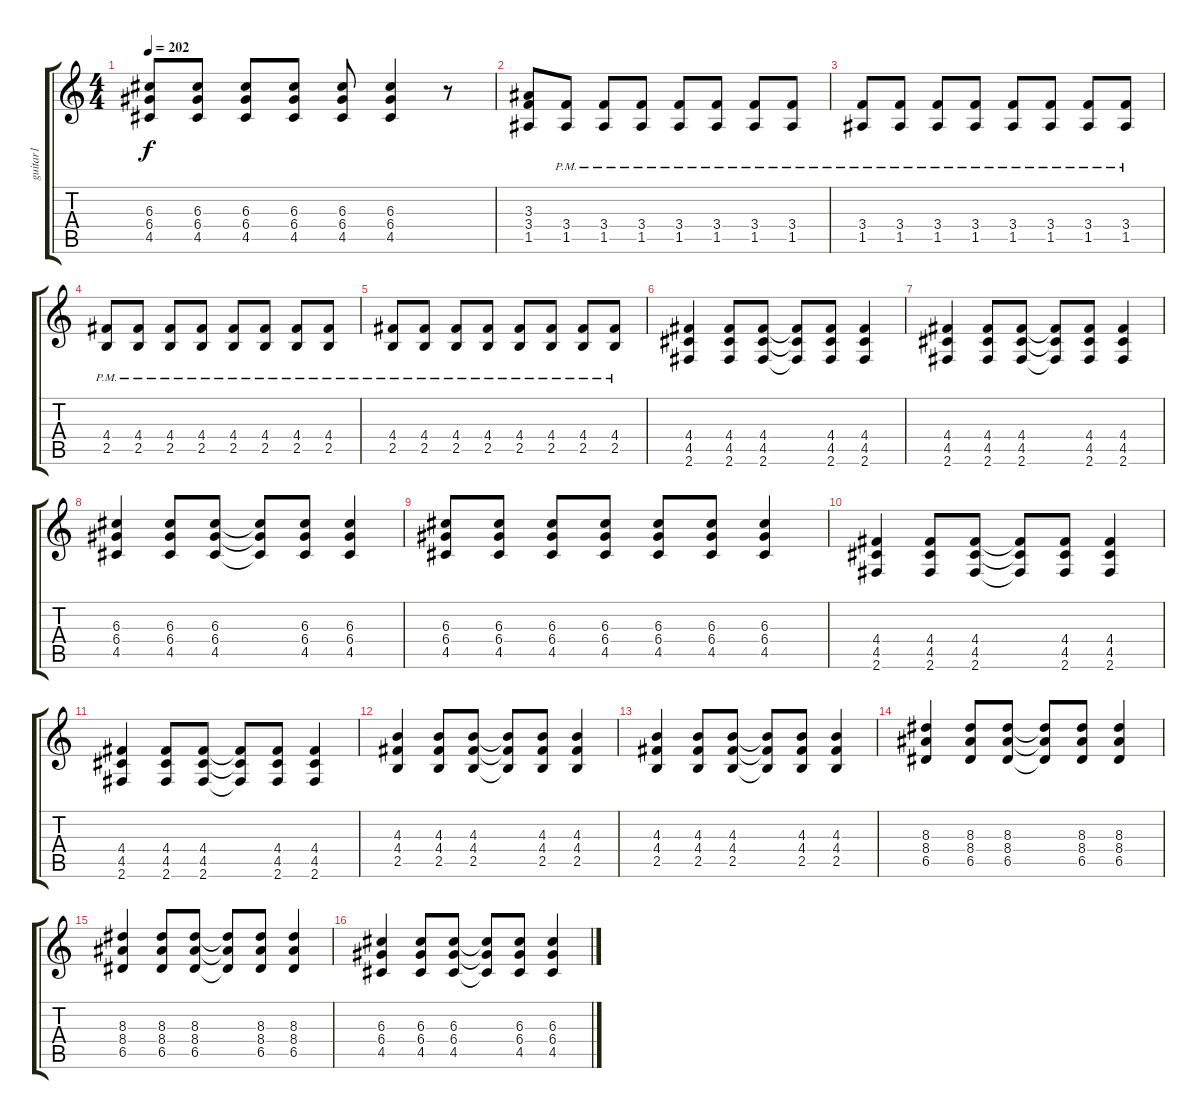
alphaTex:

\track ("guitar1" "guitar1") {instrument distortionguitar}
\staff {score tabs}
\tuning (E4 B3 G3 D3 A2 E2) {hide}
\ts (4 4)
\tempo 202
\clef g2
\ks c
(6.3 6.4 4.5).8{dy f} (6.3 6.4 4.5).8 (6.3 6.4 4.5).8 (6.3 6.4 4.5).8 (6.3 6.4 4.5).8 (6.3 6.4 4.5).4 r.8 |
(3.3 3.4 1.5).8 (3.4{pm} 1.5{pm}).8 (3.4{pm} 1.5{pm}).8 (3.4{pm} 1.5{pm}).8 (3.4{pm} 1.5{pm}).8 (3.4{pm} 1.5{pm}).8 (3.4{pm} 1.5{pm}).8 (3.4{pm} 1.5{pm}).8 |
(3.4{pm} 1.5{pm}).8 (3.4{pm} 1.5{pm}).8 (3.4{pm} 1.5{pm}).8 (3.4{pm} 1.5{pm}).8 (3.4{pm} 1.5{pm}).8 (3.4{pm} 1.5{pm}).8 (3.4{pm} 1.5{pm}).8 (3.4{pm} 1.5{pm}).8 |
(4.4{pm} 2.5{pm}).8 (4.4{pm} 2.5{pm}).8 (4.4{pm} 2.5{pm}).8 (4.4{pm} 2.5{pm}).8 (4.4{pm} 2.5{pm}).8 (4.4{pm} 2.5{pm}).8 (4.4{pm} 2.5{pm}).8 (4.4{pm} 2.5{pm}).8 |
(4.4{pm} 2.5{pm}).8 (4.4{pm} 2.5{pm}).8 (4.4{pm} 2.5{pm}).8 (4.4{pm} 2.5{pm}).8 (4.4{pm} 2.5{pm}).8 (4.4{pm} 2.5{pm}).8 (4.4{pm} 2.5{pm}).8 (4.4{pm} 2.5{pm}).8 |
(4.4 4.5 2.6).4 (4.4 4.5 2.6).8 (4.4 4.5 2.6).8 (4.4{t} 4.5{t} 2.6{t}).8 (4.4 4.5 2.6).8 (4.4 4.5 2.6).4 |
(4.4 4.5 2.6).4 (4.4 4.5 2.6).8 (4.4 4.5 2.6).8 (4.4{t} 4.5{t} 2.6{t}).8 (4.4 4.5 2.6).8 (4.4 4.5 2.6).4 |
(6.3 6.4 4.5).4 (6.3 6.4 4.5).8 (6.3 6.4 4.5).8 (6.3{t} 6.4{t} 4.5{t}).8 (6.3 6.4 4.5).8 (6.3 6.4 4.5).4 |
(6.3 6.4 4.5).8 (6.3 6.4 4.5).8 (6.3 6.4 4.5).8 (6.3 6.4 4.5).8 (6.3 6.4 4.5).8 (6.3 6.4 4.5).8 (6.3 6.4 4.5).4 |
(4.4 4.5 2.6).4 (4.4 4.5 2.6).8 (4.4 4.5 2.6).8 (4.4{t} 4.5{t} 2.6{t}).8 (4.4 4.5 2.6).8 (4.4 4.5 2.6).4 |
(4.4 4.5 2.6).4 (4.4 4.5 2.6).8 (4.4 4.5 2.6).8 (4.4{t} 4.5{t} 2.6{t}).8 (4.4 4.5 2.6).8 (4.4 4.5 2.6).4 |
(4.3 4.4 2.5).4 (4.3 4.4 2.5).8 (4.3 4.4 2.5).8 (4.3{t} 4.4{t} 2.5{t}).8 (4.3 4.4 2.5).8 (4.3 4.4 2.5).4 |
(4.3 4.4 2.5).4 (4.3 4.4 2.5).8 (4.3 4.4 2.5).8 (4.3{t} 4.4{t} 2.5{t}).8 (4.3 4.4 2.5).8 (4.3 4.4 2.5).4 |
(8.3 8.4 6.5).4 (8.3 8.4 6.5).8 (8.3 8.4 6.5).8 (8.3{t} 8.4{t} 6.5{t}).8 (8.3 8.4 6.5).8 (8.3 8.4 6.5).4 |
(8.3 8.4 6.5).4 (8.3 8.4 6.5).8 (8.3 8.4 6.5).8 (8.3{t} 8.4{t} 6.5{t}).8 (8.3 8.4 6.5).8 (8.3 8.4 6.5).4 |
(6.3 6.4 4.5).4 (6.3 6.4 4.5).8 (6.3 6.4 4.5).8 (6.3{t} 6.4{t} 4.5{t}).8 (6.3 6.4 4.5).8 (6.3 6.4 4.5).4
